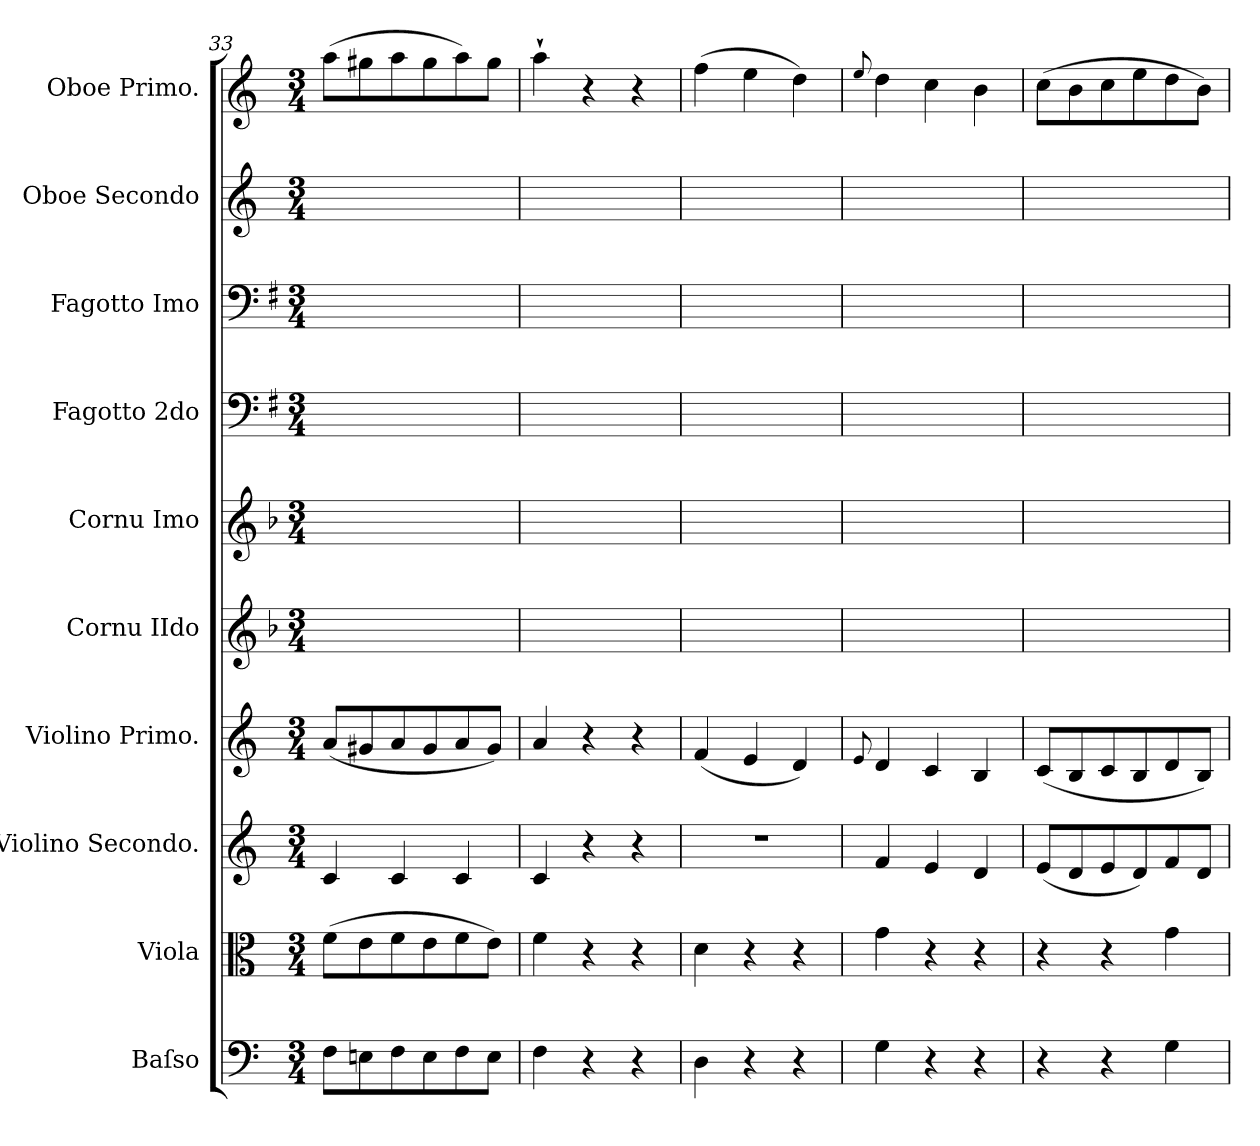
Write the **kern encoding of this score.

**kern	**kern	**kern	**kern	**kern	**kern	**kern	**kern	**kern	**kern
*part10	*part9	*part8	*part7	*part6	*part5	*part4	*part3	*part2	*part1
*staff10	*staff9	*staff8	*staff7	*staff6	*staff5	*staff4	*staff3	*staff2	*staff1
*I"Baſso	*I"Viola	*I"Violino Secondo.	*I"Violino Primo.	*I"Cornu IIdo	*I"Cornu Imo	*I"Fagotto 2do	*I"Fagotto Imo	*I"Oboe Secondo	*I"Oboe Primo.
*I'B	*I'Vla	*	*I'Vn I	*I'Cor II	*I'Cor I	*	*I'Fag I	*	*I'Ob I
*clefF4	*clefC3	*clefG2	*clefG2	*clefG2	*clefG2	*clefF4	*clefF4	*clefG2	*clefG2
*	*	*	*	*ITrd3c5	*ITrd3c5	*	*	*	*
*k[]	*k[]	*k[]	*k[]	*k[]	*k[]	*k[f#]	*k[f#]	*k[]	*k[]
*C:	*C:	*C:	*C:	*C:	*C:	*G:	*G:	*C:	*C:
*M3/4	*M3/4	*M3/4	*M3/4	*M3/4	*M3/4	*M3/4	*M3/4	*M3/4	*M3/4
=33	=33	=33	=33	=33	=33	=33	=33	=33	=33
8F\L	(8f\L	4c/	(8a/L	2.ryy	2.ryy	2.ryy	2.ryy	2.ryy	(8aa\L
8En\	8e\	.	8g#X/	.	.	.	.	.	8gg#X\
8F\	8f\	4c/	8a/	.	.	.	.	.	8aa\
8E\	8e\	.	8g#/	.	.	.	.	.	8gg#\
8F\	8f\	4c/	8a/	.	.	.	.	.	8aa\)
8E\J	8e\J)	.	8g#/J)	.	.	.	.	.	8gg#\J
=34	=34	=34	=34	=34	=34	=34	=34	=34	=34
4F\	4f\	4c/	4a/	2.ryy	2.ryy	2.ryy	2.ryy	2.ryy	4aa`\
4r	4r	4r	4r	.	.	.	.	.	4r
4r	4r	4r	4r	.	.	.	.	.	4r
=35	=35	=35	=35	=35	=35	=35	=35	=35	=35
!	!	!LO:N:vis=1	!	!	!	!	!	!	!
4D\	4d\	2.r	(4f/	2.ryy	2.ryy	2.ryy	2.ryy	2.ryy	(4ff\
4r	4r	.	4e/	.	.	.	.	.	4ee\
4r	4r	.	4d/)	.	.	.	.	.	4dd\)
=36	=36	=36	=36	=36	=36	=36	=36	=36	=36
.	.	.	8qqe/	.	.	.	.	.	8qqee/
4G\	4g\	4f/	4d/	2.ryy	2.ryy	2.ryy	2.ryy	2.ryy	4dd\
4r	4r	4e/	4c/	.	.	.	.	.	4cc\
4r	4r	4d/	4B/	.	.	.	.	.	4b\
=37	=37	=37	=37	=37	=37	=37	=37	=37	=37
4r	4r	(8e/L	(8c/L	2.ryy	2.ryy	2.ryy	2.ryy	2.ryy	(8cc\L
.	.	8d/	8B/	.	.	.	.	.	8b\
4r	4r	8e/	8c/	.	.	.	.	.	8cc\
.	.	8d/)	8B/	.	.	.	.	.	8ee\
4G\	4g\	8f/	8d/	.	.	.	.	.	8dd\
.	.	8d/J	8B/J)	.	.	.	.	.	8b\J)
=	=	=	=	=	=	=	=	=	=
*-	*-	*-	*-	*-	*-	*-	*-	*-	*-
